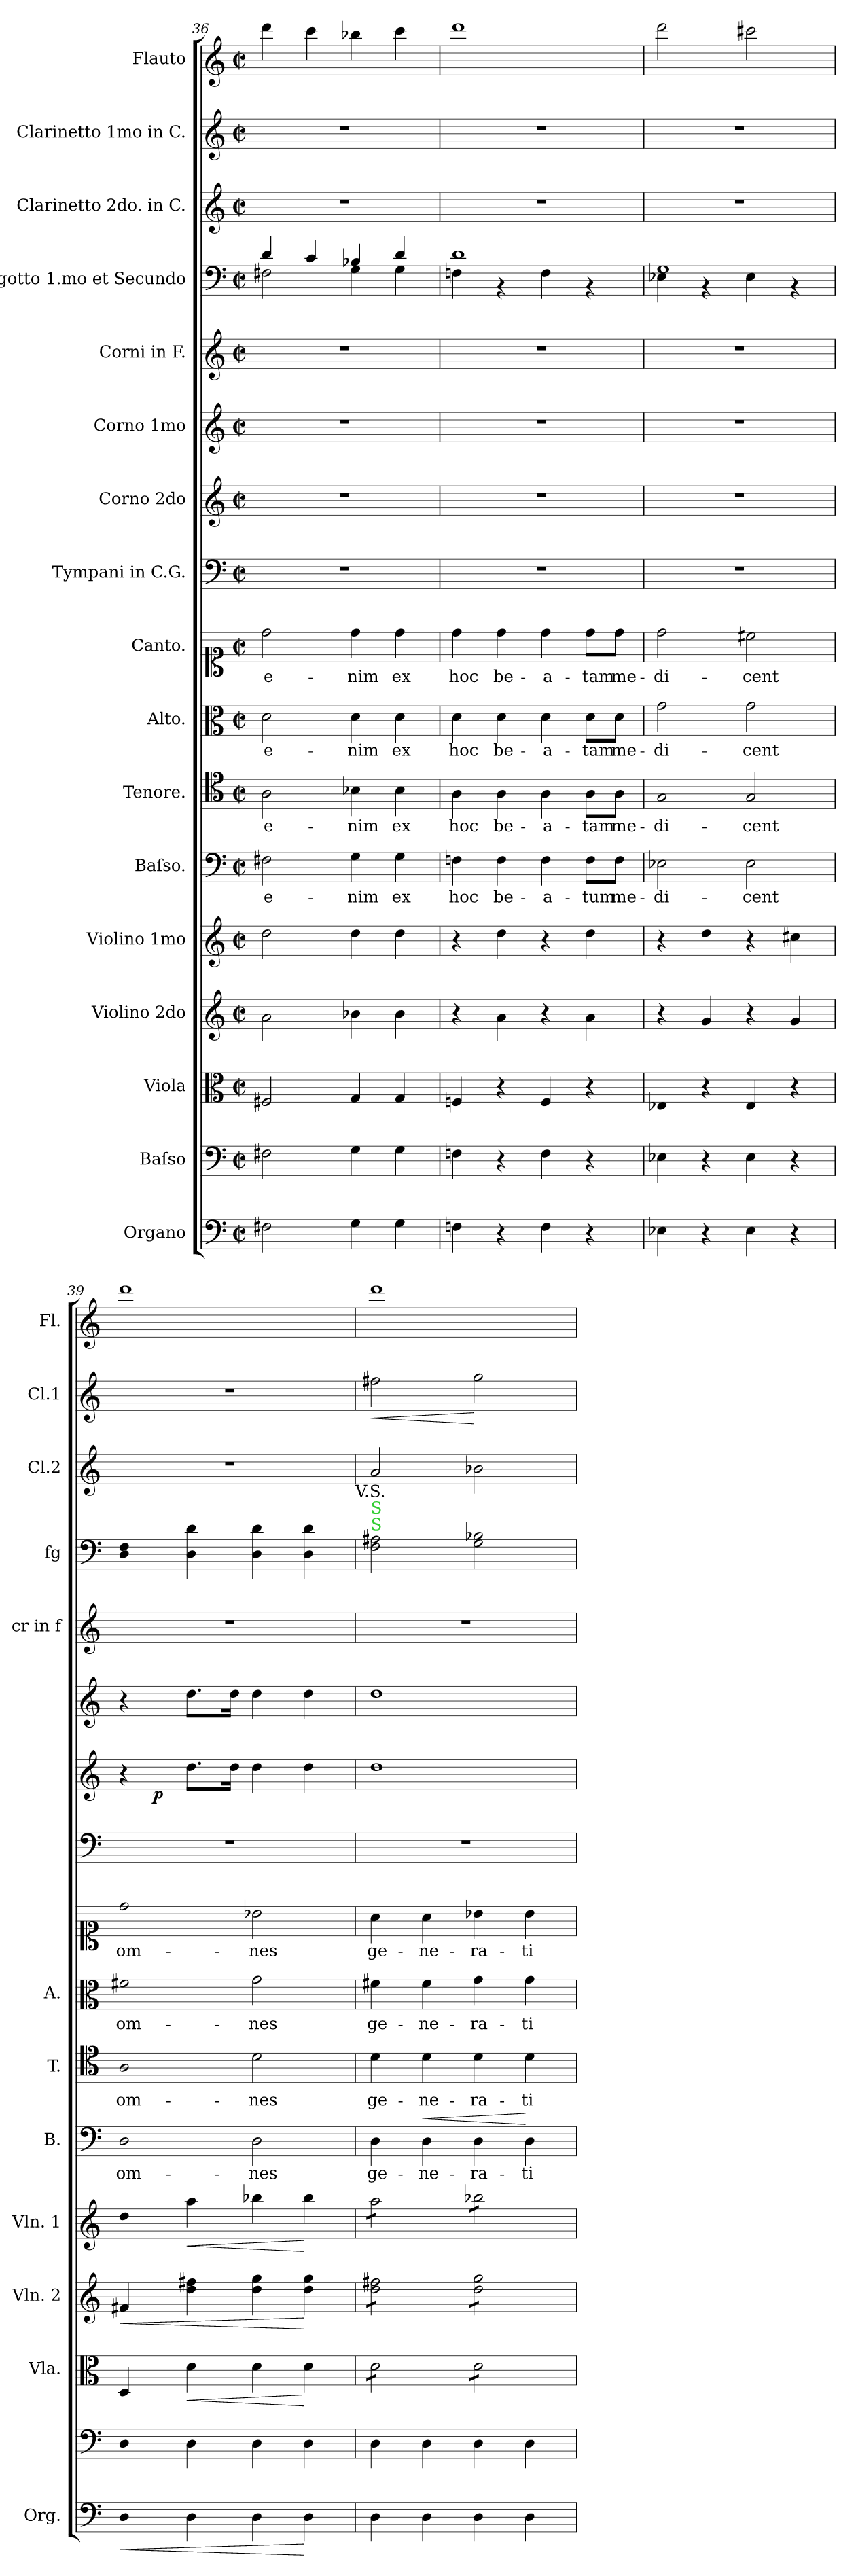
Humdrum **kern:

**kern	**dynam	**kern	**kern	**dynam	**kern	**dynam	**kern	**dynam	**kern	**text	**dynam	**kern	**text	**kern	**text	**kern	**text	**kern	**kern	**dynam	**kern	**kern	**kern	**kern	**kern	**dynam	**kern
*part17	*part17	*part16	*part15	*part15	*part14	*part14	*part13	*part13	*part12	*part12	*part12	*part11	*part11	*part10	*part10	*part9	*part9	*part8	*part7	*part7	*part6	*part5	*part4	*part3	*part2	*part2	*part1
*staff17	*staff17	*staff16	*staff15	*staff15	*staff14	*staff14	*staff13	*staff13	*staff12	*staff12	*staff12	*staff11	*staff11	*staff10	*staff10	*staff9	*staff9	*staff8	*staff7	*staff7	*staff6	*staff5	*staff4	*staff3	*staff2	*staff2	*staff1
*I"Organo	*	*I"Baſso	*I"Viola	*	*I"Violino 2do	*	*I"Violino 1mo	*	*I"Baſso.	*	*	*I"Tenore.	*	*I"Alto.	*	*I"Canto.	*	*I"Tympani in C.G.	*I"Corno 2do	*	*I"Corno 1mo	*I"Corni in F.	*I"Fagotto 1.mo et Secundo	*I"Clarinetto 2do. in C.	*I"Clarinetto 1mo in C.	*	*I"Flauto
*I'Org.	*	*	*I'Vla.	*	*I'Vln. 2	*	*I'Vln. 1	*	*I'B.	*	*	*I'T.	*	*I'A.	*	*	*	*	*	*	*	*I'cr in f	*I'fg	*I'Cl.2	*I'Cl.1	*	*I'Fl.
*clefF4	*	*clefF4	*clefC3	*	*clefG2	*	*clefG2	*	*clefF4	*	*	*clefC4	*	*clefC3	*	*clefC1	*	*clefF4	*clefG2	*	*clefG2	*clefG2	*clefF4	*clefG2	*clefG2	*	*clefG2
*	*	*	*	*	*	*	*	*	*	*	*	*	*	*	*	*	*	*	*	*	*	*ITrd4c7	*	*	*	*	*
*k[]	*	*k[]	*k[]	*	*k[]	*	*k[]	*	*k[]	*	*	*k[]	*	*k[]	*	*k[]	*	*k[]	*k[]	*	*k[]	*k[b-]	*k[]	*k[]	*k[]	*	*k[]
*M2/2	*	*M2/2	*M2/2	*	*M2/2	*	*M2/2	*	*M2/2	*	*	*M2/2	*	*M2/2	*	*M2/2	*	*M2/2	*M2/2	*	*M2/2	*M2/2	*M2/2	*M2/2	*M2/2	*	*M2/2
*met(c|)	*	*met(c|)	*met(c|)	*	*met(c|)	*	*met(c|)	*	*met(c|)	*	*	*met(c|)	*	*met(c|)	*	*met(c|)	*	*met(c|)	*met(c|)	*	*met(c|)	*met(c|)	*met(c|)	*met(c|)	*met(c|)	*	*met(c|)
=36	=36	=36	=36	=36	=36	=36	=36	=36	=36	=36	=36	=36	=36	=36	=36	=36	=36	=36	=36	=36	=36	=36	=36	=36	=36	=36	=36
*	*	*	*	*	*	*	*	*	*	*	*	*	*	*	*	*	*	*	*	*	*	*	*^	*	*	*	*
2F#X\	.	2F#X\	2F#X/	.	2a\	.	2dd\	.	2F#X\	e-	.	2A\	e-	2d\	e-	2dd\	e-	1r	1r	.	1r	1r	4d/	2F#X\	1r	1r	.	4ddd\
.	.	.	.	.	.	.	.	.	.	.	.	.	.	.	.	.	.	.	.	.	.	.	4c/	.	.	.	.	4ccc\
4G\	.	4G\	4G/	.	4b-X\	.	4dd\	.	4G\	-nim	.	4B-X\	-nim	4d\	-nim	4dd\	-nim	.	.	.	.	.	4B-X/	4G\	.	.	.	4bb-X\
4G\	.	4G\	4G/	.	4b-\	.	4dd\	.	4G\	ex	.	4B-\	ex	4d\	ex	4dd\	ex	.	.	.	.	.	4d/	4G\	.	.	.	4ccc\
=37	=37	=37	=37	=37	=37	=37	=37	=37	=37	=37	=37	=37	=37	=37	=37	=37	=37	=37	=37	=37	=37	=37	=37	=37	=37	=37	=37	=37
4Fn\	.	4Fn\	4Fn/	.	4r	.	4r	.	4Fn\	hoc	.	4A\	hoc	4d\	hoc	4dd\	hoc	1r	1r	.	1r	1r	1d/	4Fn\	1r	1r	.	1ddd\
4r	.	4r	4r	.	4a\	.	4dd\	.	4F\	be-	.	4A\	be-	4d\	be-	4dd\	be-	.	.	.	.	.	.	4r	.	.	.	.
4F\	.	4F\	4F/	.	4r	.	4r	.	4F\	-a-	.	4A\	-a-	4d\	-a-	4dd\	-a-	.	.	.	.	.	.	4F\	.	.	.	.
4r	.	4r	4r	.	4a\	.	4dd\	.	8F\L	-tum	.	8A\L	-tam	8d\L	-tam	8dd\L	-tam	.	.	.	.	.	.	4r	.	.	.	.
.	.	.	.	.	.	.	.	.	8F\J	me-	.	8A\J	me-	8d\J	me-	8dd\J	me-	.	.	.	.	.	.	.	.	.	.	.
=38	=38	=38	=38	=38	=38	=38	=38	=38	=38	=38	=38	=38	=38	=38	=38	=38	=38	=38	=38	=38	=38	=38	=38	=38	=38	=38	=38	=38
4E-X\	.	4E-X\	4E-X/	.	4r	.	4r	.	2E-X\	-di-	.	2G/	-di-	2g\	-di-	2dd\	-di-	1r	1r	.	1r	1r	1G/	4E-X\	1r	1r	.	2ddd\
4r	.	4r	4r	.	4g/	.	4dd\	.	.	.	.	.	.	.	.	.	.	.	.	.	.	.	.	4r	.	.	.	.
4E-\	.	4E-\	4E-/	.	4r	.	4r	.	2E-\	-cent	.	2G/	-cent	2g\	-cent	2cc#X\	-cent	.	.	.	.	.	.	4E-\	.	.	.	2ccc#X\
4r	.	4r	4r	.	4g/	.	4cc#X\	.	.	.	.	.	.	.	.	.	.	.	.	.	.	.	.	4r	.	.	.	.
=39	=39	=39	=39	=39	=39	=39	=39	=39	=39	=39	=39	=39	=39	=39	=39	=39	=39	=39	=39	=39	=39	=39	=39	=39	=39	=39	=39	=39
!	!LO:HP:b	!	!	!	!	!LO:HP:b	!	!	!	!	!	!	!	!	!	!	!	!	!	!	!	!	!	!	!	!	!	!
*	*	*	*	*	*	*	*	*	*	*	*	*	*	*	*	*	*	*	*^	*	*	*	*v	*v	*	*	*	*
4D\	<	4D\	4D/	.	4f#X/	<	4dd\	.	2D\	om-	.	2A\	om-	2f#X\	om-	2dd\	om-	1r	4r	8ryy	.	4r	1r	4D\ 4F\	1r	1r	.	1ddd\
.	.	.	.	.	.	.	.	.	.	.	.	.	.	.	.	.	.	.	.	2..ryy	p	.	.	.	.	.	.	.
!	!	!	!	!LO:HP:b	!	!	!	!LO:HP:b	!	!	!	!	!	!	!	!	!	!	!	!	!	!	!	!	!	!	!	!
4D\	.	4D\	4d\	<	4dd\ 4ff#X\	.	4aa\	<	.	.	.	.	.	.	.	.	.	.	8.dd\L	.	.	8.dd\L	.	4D\ 4d\	.	.	.	.
.	.	.	.	.	.	.	.	.	.	.	.	.	.	.	.	.	.	.	16dd\Jk	.	.	16dd\Jk	.	.	.	.	.	.
4D\	.	4D\	4d\	.	4dd\ 4gg\	.	4bb-X\	.	2D\	-nes	.	2d\	-nes	2g\	-nes	2b-X\	-nes	.	4dd\	.	.	4dd\	.	4D\ 4d\	.	.	.	.
4D\	[	4D\	4d\	[	4dd\ 4gg\	[	4bb-\	[	.	.	.	.	.	.	.	.	.	.	4dd\	.	.	4dd\	.	4D\ 4d\	.	.	.	.
!	!	!	!	!	!	!	!	!	!	!	!	!	!	!	!	!	!	!	!	!	!	!	!	!	!LO:TX:b:t=V.S.	!	!	!
=40	=40	=40	=40	=40	=40	=40	=40	=40	=40	=40	=40	=40	=40	=40	=40	=40	=40	=40	=40	=40	=40	=40	=40	=40	=40	=40	=40	=40
!	!	!	!	!	!	!	!	!	!	!	!	!	!	!	!	!	!	!	!	!	!	!	!	!LO:TX:a:color=limegreen:t=S	!	!	!	!
!	!	!	!	!	!	!	!	!	!	!	!	!	!	!	!	!	!	!	!	!	!	!	!	!LO:TX:a:color=limegreen:t=S	!	!	!	!
!	!	!	!	!	!	!	!	!	!	!	!	!	!	!	!	!	!	!	!	!	!	!	!	!	!	!	!LO:HP:b	!
*	*	*	*	*	*	*	*	*	*	*	*	*	*	*	*	*	*	*	*v	*v	*	*	*	*	*	*	*	*
*	*	*	*tremolo	*	*	*	*	*	*	*	*	*	*	*	*	*	*	*	*	*	*	*	*	*	*	*	*
*	*	*	*	*	*tremolo	*	*	*	*	*	*	*	*	*	*	*	*	*	*	*	*	*	*	*	*	*	*
*	*	*	*	*	*	*	*tremolo	*	*	*	*	*	*	*	*	*	*	*	*	*	*	*	*	*	*	*	*
4D\	.	4D\	8d\L	.	8dd\ 8ff#X\L	.	8aa\L	.	4D\	ge-	.	4d\	ge-	4f#X\	ge-	4a\	ge-	1r	1dd\	.	1dd\	1r	2F\ 2A#X\	2a/	2ff#X\	<	1ddd\
.	.	.	8d\	.	8dd\ 8ff#X\	.	8aa\	.	.	.	.	.	.	.	.	.	.	.	.	.	.	.	.	.	.	.	.
!	!	!	!	!	!	!	!	!	!	!	!LO:HP:a	!	!	!	!	!	!	!	!	!	!	!	!	!	!	!	!
4D\	.	4D\	8d\	.	8dd\ 8ff#X\	.	8aa\	.	4D\	-ne-	<	4d\	-ne-	4f#\	-ne-	4a\	-ne-	.	.	.	.	.	.	.	.	.	.
.	.	.	8d\J	.	8dd\ 8ff#X\J	.	8aa\J	.	.	.	.	.	.	.	.	.	.	.	.	.	.	.	.	.	.	.	.
4D\	.	4D\	8d\L	.	8dd\ 8gg\L	.	8bb-X\L	.	4D\	-ra-	.	4d\	-ra-	4g\	-ra-	4b-X\	-ra-	.	.	.	.	.	2G\ 2B-X\	2b-X\	2gg\	[	.
.	.	.	8d\	.	8dd\ 8gg\	.	8bb-X\	.	.	.	.	.	.	.	.	.	.	.	.	.	.	.	.	.	.	.	.
4D\	.	4D\	8d\	.	8dd\ 8gg\	.	8bb-X\	.	4D\	-ti-	[	4d\	-ti-	4g\	-ti-	4b-\	-ti-	.	.	.	.	.	.	.	.	.	.
.	.	.	8d\J	.	8dd\ 8gg\J	.	8bb-X\J	.	.	.	.	.	.	.	.	.	.	.	.	.	.	.	.	.	.	.	.
*	*	*	*	*	*	*	*Xtremolo	*	*	*	*	*	*	*	*	*	*	*	*	*	*	*	*	*	*	*	*
*	*	*	*	*	*Xtremolo	*	*	*	*	*	*	*	*	*	*	*	*	*	*	*	*	*	*	*	*	*	*
*	*	*	*Xtremolo	*	*	*	*	*	*	*	*	*	*	*	*	*	*	*	*	*	*	*	*	*	*	*	*
=	=	=	=	=	=	=	=	=	=	=	=	=	=	=	=	=	=	=	=	=	=	=	=	=	=	=	=
*-	*-	*-	*-	*-	*-	*-	*-	*-	*-	*-	*-	*-	*-	*-	*-	*-	*-	*-	*-	*-	*-	*-	*-	*-	*-	*-	*-
